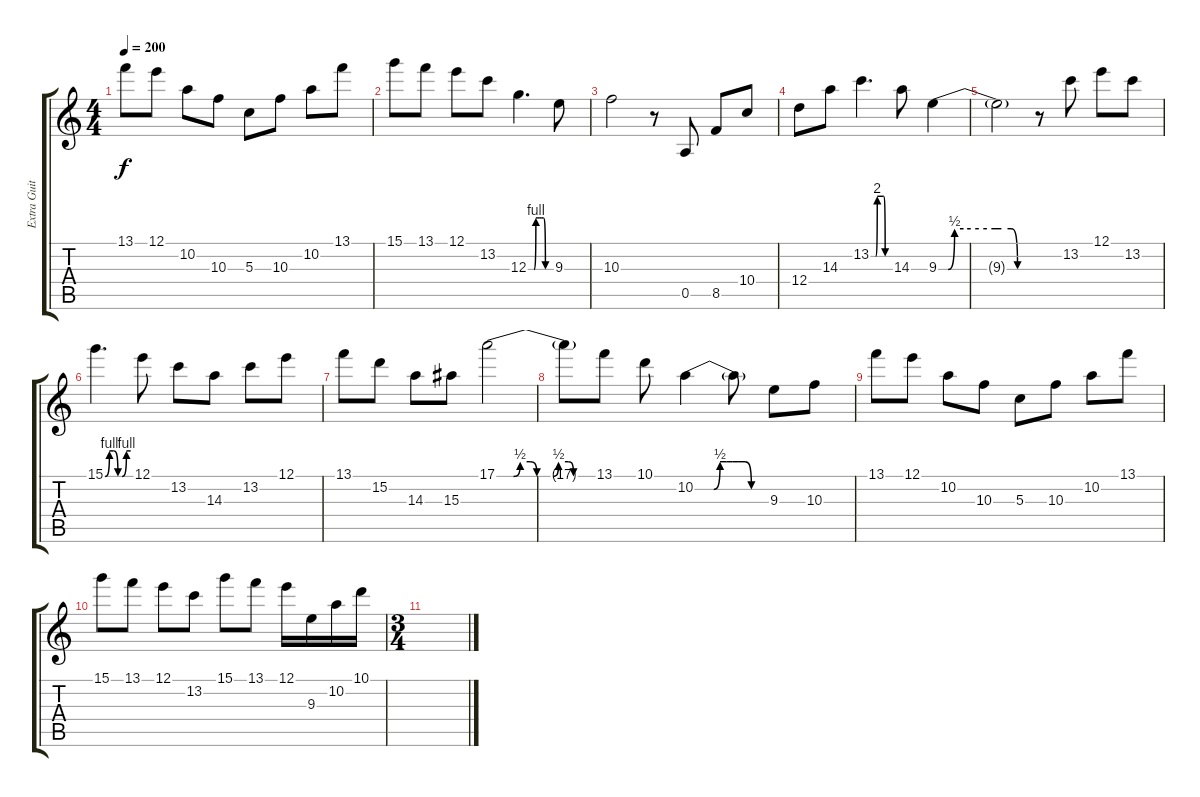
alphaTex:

\track ("Extra Guitar" "Extra Guit") {instrument distortionguitar}
\staff {score tabs}
\tuning (E4 B3 G3 D3 A2 D2) {hide}
\ts (4 4)
\tempo 200
\clef g2
\ks c
13.1.8{dy f} 12.1.8 10.2.8 10.3.8 5.3.8 10.3.8 10.2.8 13.1.8 |
15.1.8 13.1.8 12.1.8 13.2.8 12.3{be (custom 0 0 5 0 10 0 15 0 20 4 25 4 30 4 34 4 40 4 45 0 60 0)}.4{d} 9.3.8 |
10.3.2 r.8 0.5.8 8.5.8 10.4.8 |
12.4.8 14.3.8 13.2{be (custom 0 0 15 0 20 8 40 8 45 0 50 0 54 0 60 0)}.4{d} 14.3.8 9.3{be (custom 0 0 6 0 10 2 20 2 25 2 30 2 35 2 39 2 45 2 49 0 60 0)}.4 |
9.3{t}.2 r.8 13.2.8 12.1.8 13.2.8 |
15.1{be (custom 0 0 10 4 20 4 30 0 40 0 50 4 60 4)}.4{d} 12.1.8 13.2.8 14.3.8 13.2.8 12.1.8 |
13.1.8 15.2.8 14.3.8 15.3.8 17.1{be (custom 0 0 5 0 10 0 14 2 20 2 24 0 30 0 34 0 37 2 43 2 46 0 50 0 57 0 60 0)}.2 |
17.1{t}.8 13.1.8 10.1.8 10.2{be (custom 0 0 5 0 10 0 15 0 20 2 25 2 30 2 35 2 40 2 45 0 60 0)}.4 10.2{t}.8 9.3.8 10.3.8 |
13.1.8 12.1.8 10.2.8 10.3.8 5.3.8 10.3.8 10.2.8 13.1.8 |
15.1.8 13.1.8 12.1.8 13.2.8 15.1.8 13.1.8 12.1.16 9.3.16 10.2.16 10.1.16 |
\ts (3 4)
